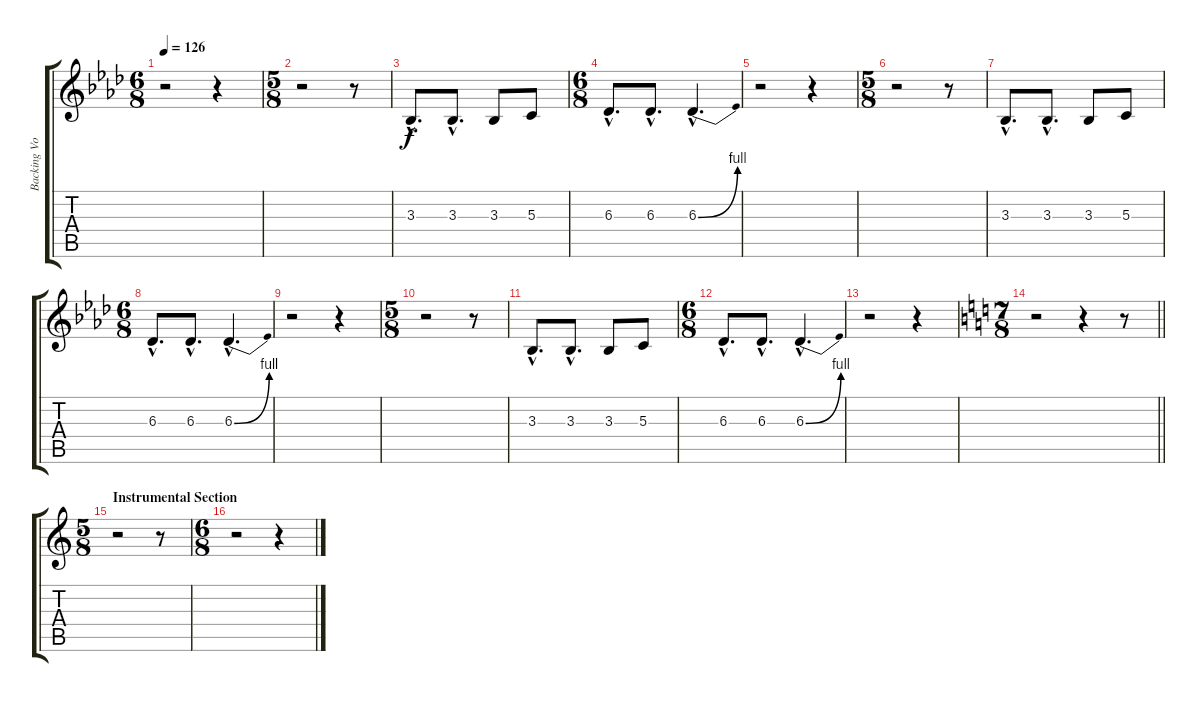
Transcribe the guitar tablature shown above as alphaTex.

\track ("Backing Vocals" "Backing Vo") {instrument sopranosax}
\staff {score tabs}
\tuning (E4 B3 G3 D3 A2 E2) {hide}
\ts (6 8)
\tempo 126
\clef g2
\ks ab
r.2{dy f} r.4 |
\ts (5 8)
r.2 r.8 |
3.3{hac}.8{d volume 13 instrument lead2sawtooth} 3.3{hac}.8{d} 3.3.8 5.3.8 |
\ts (6 8)
6.3{hac}.8{d} 6.3{hac}.8{d} 6.3{be (bend 0 0 60 4) hac}.4{d} |
r.2 r.4 |
\ts (5 8)
r.2 r.8 |
3.3{hac}.8{d volume 13 instrument lead2sawtooth} 3.3{hac}.8{d} 3.3.8 5.3.8 |
\ts (6 8)
6.3{hac}.8{d} 6.3{hac}.8{d} 6.3{be (bend 0 0 60 4) hac}.4{d} |
r.2 r.4 |
\ts (5 8)
r.2 r.8 |
3.3{hac}.8{d volume 13 instrument lead2sawtooth} 3.3{hac}.8{d} 3.3.8 5.3.8 |
\ts (6 8)
6.3{hac}.8{d} 6.3{hac}.8{d} 6.3{be (bend 0 0 60 4) hac}.4{d} |
r.2 r.4 |
\ts (7 8)
\barLineRight lightlight
\ks c
r.2 r.4 r.8 |
\ts (5 8)
\section ("" "Instrumental Section")
r.2 r.8 |
\ts (6 8)
r.2 r.4
